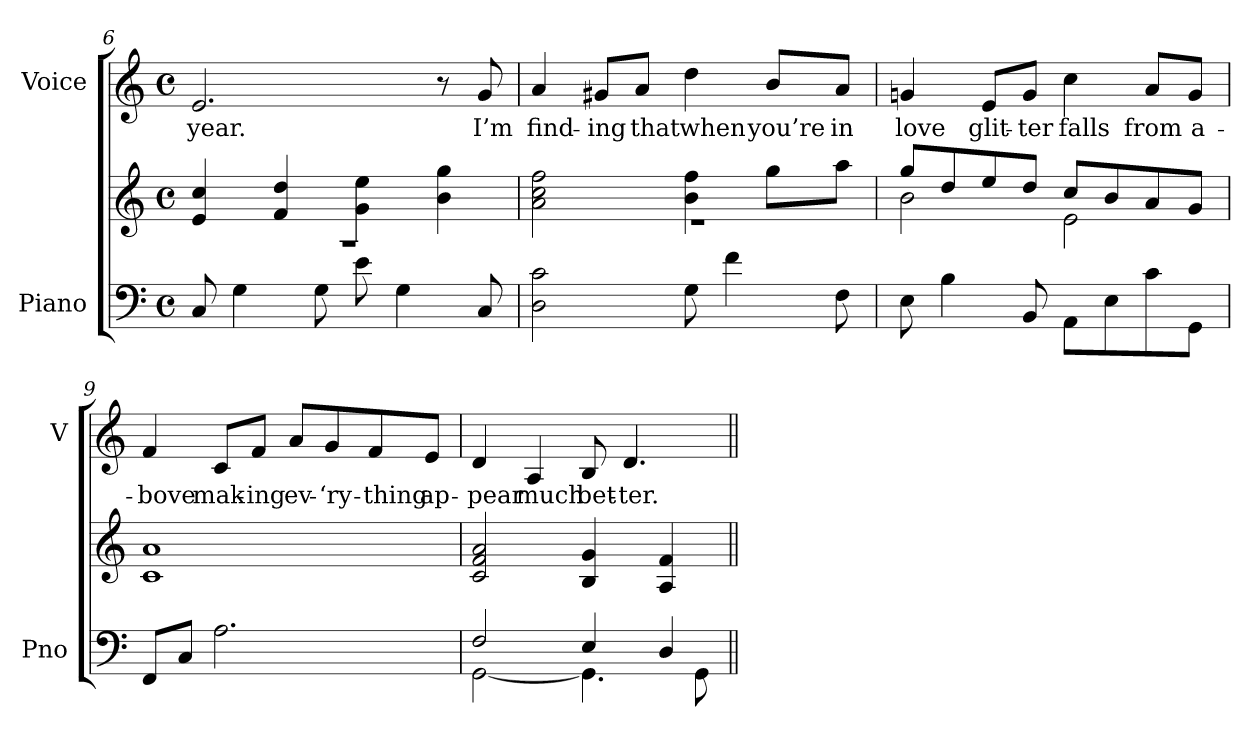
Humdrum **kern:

**kern	**kern	**kern	**text
*part2	*part2	*part1	*part1
*staff3	*staff2	*staff1	*staff1
*I"Piano	*	*I"Voice	*
*I'Pno	*	*I'V	*
!!LO:LB:g=z
*clefF4	*clefG2	*clefG2	*
*k[]	*k[]	*k[]	*
*C:	*C:	*C:	*
*M4/4	*M4/4	*M4/4	*
*met(c)	*met(c)	*met(c)	*
=6	=6	=6	=6
*	*^	*	*
!	!	!	!	!LO:LY:b
8C/	4cc/ 4e/	1r	2.e/	year.
4G\	.	.	.	.
.	4dd/ 4f/	.	.	.
8G\	.	.	.	.
8e\	4ee\ 4g\	.	.	.
4G\	.	.	.	.
.	4gg\ 4b\	.	8r	.
!	!	!	!	!LO:LY:b
8C/	.	.	8g/	I’m
=7	=7	=7	=7	=7
!	!	!	!	!LO:LY:b
2c\ 2D\	2ff\ 2cc\ 2a\	1r	4a/	find-
!	!	!	!	!LO:LY:b
.	.	.	8g#X/L	-ing
!	!	!	!	!LO:LY:b
.	.	.	8a/J	that
!	!	!	!	!LO:LY:b
8G\	4ff\ 4b\	.	4dd\	when
4f\	.	.	.	.
!	!	!	!	!LO:LY:b
.	8gg\L	.	8b/L	you’re
!	!	!	!	!LO:LY:b
8F\	8aa\J	.	8a/J	in
=8	=8	=8	=8	=8
!	!	!	!	!LO:LY:b
8E\	8gg/L	2b\	4gn/	love
4B\	8dd/	.	.	.
!	!	!	!	!LO:LY:b
.	8ee/	.	8e/L	glit-
!	!	!	!	!LO:LY:b
8BB/	8dd/J	.	8g/J	-ter
!	!	!	!	!LO:LY:b
8AA\L	8cc/L	2e\	4cc\	falls
8E\	8b/	.	.	.
!	!	!	!	!LO:LY:b
8c\	8a/	.	8a/L	from
!	!	!	!	!LO:LY:b
8GG\J	8g/J	.	8g/J	a-
*	*v	*v	*	*
=9	=9	=9	=9
!	!	!	!LO:LY:b
8FF/L	1a 1c	4f/	-bove
8C/J	.	.	.
!	!	!	!LO:LY:b
2.A\	.	8c/L	mak-
!	!	!	!LO:LY:b
.	.	8f/J	-ing
!	!	!	!LO:LY:b
.	.	8a/L	ev-
!	!	!	!LO:LY:b
.	.	8g/	-‘ry-
!	!	!	!LO:LY:b
.	.	8f/	-thing
!	!	!	!LO:LY:b
.	.	8e/J	ap-
!!LO:LB:g=z
=10	=10	=10	=10
*^	*	*	*
!	!	!	!	!LO:LY:b
2F/	[<2GG\	2a/ 2f/ 2c/	4d/	-pear
!	!	!	!	!LO:LY:b
.	.	.	4A/	much
!	!	!	!	!LO:LY:b
4E/	4.GG\]	4g/ 4B/	8B/	bet-
!	!	!	!	!LO:LY:b
.	.	.	4.d/	-ter.
4D/	.	4f/ 4A/	.	.
.	8GG\	.	.	.
*v	*v	*	*	*
=||	=||	=||	=||
*-	*-	*-	*-
